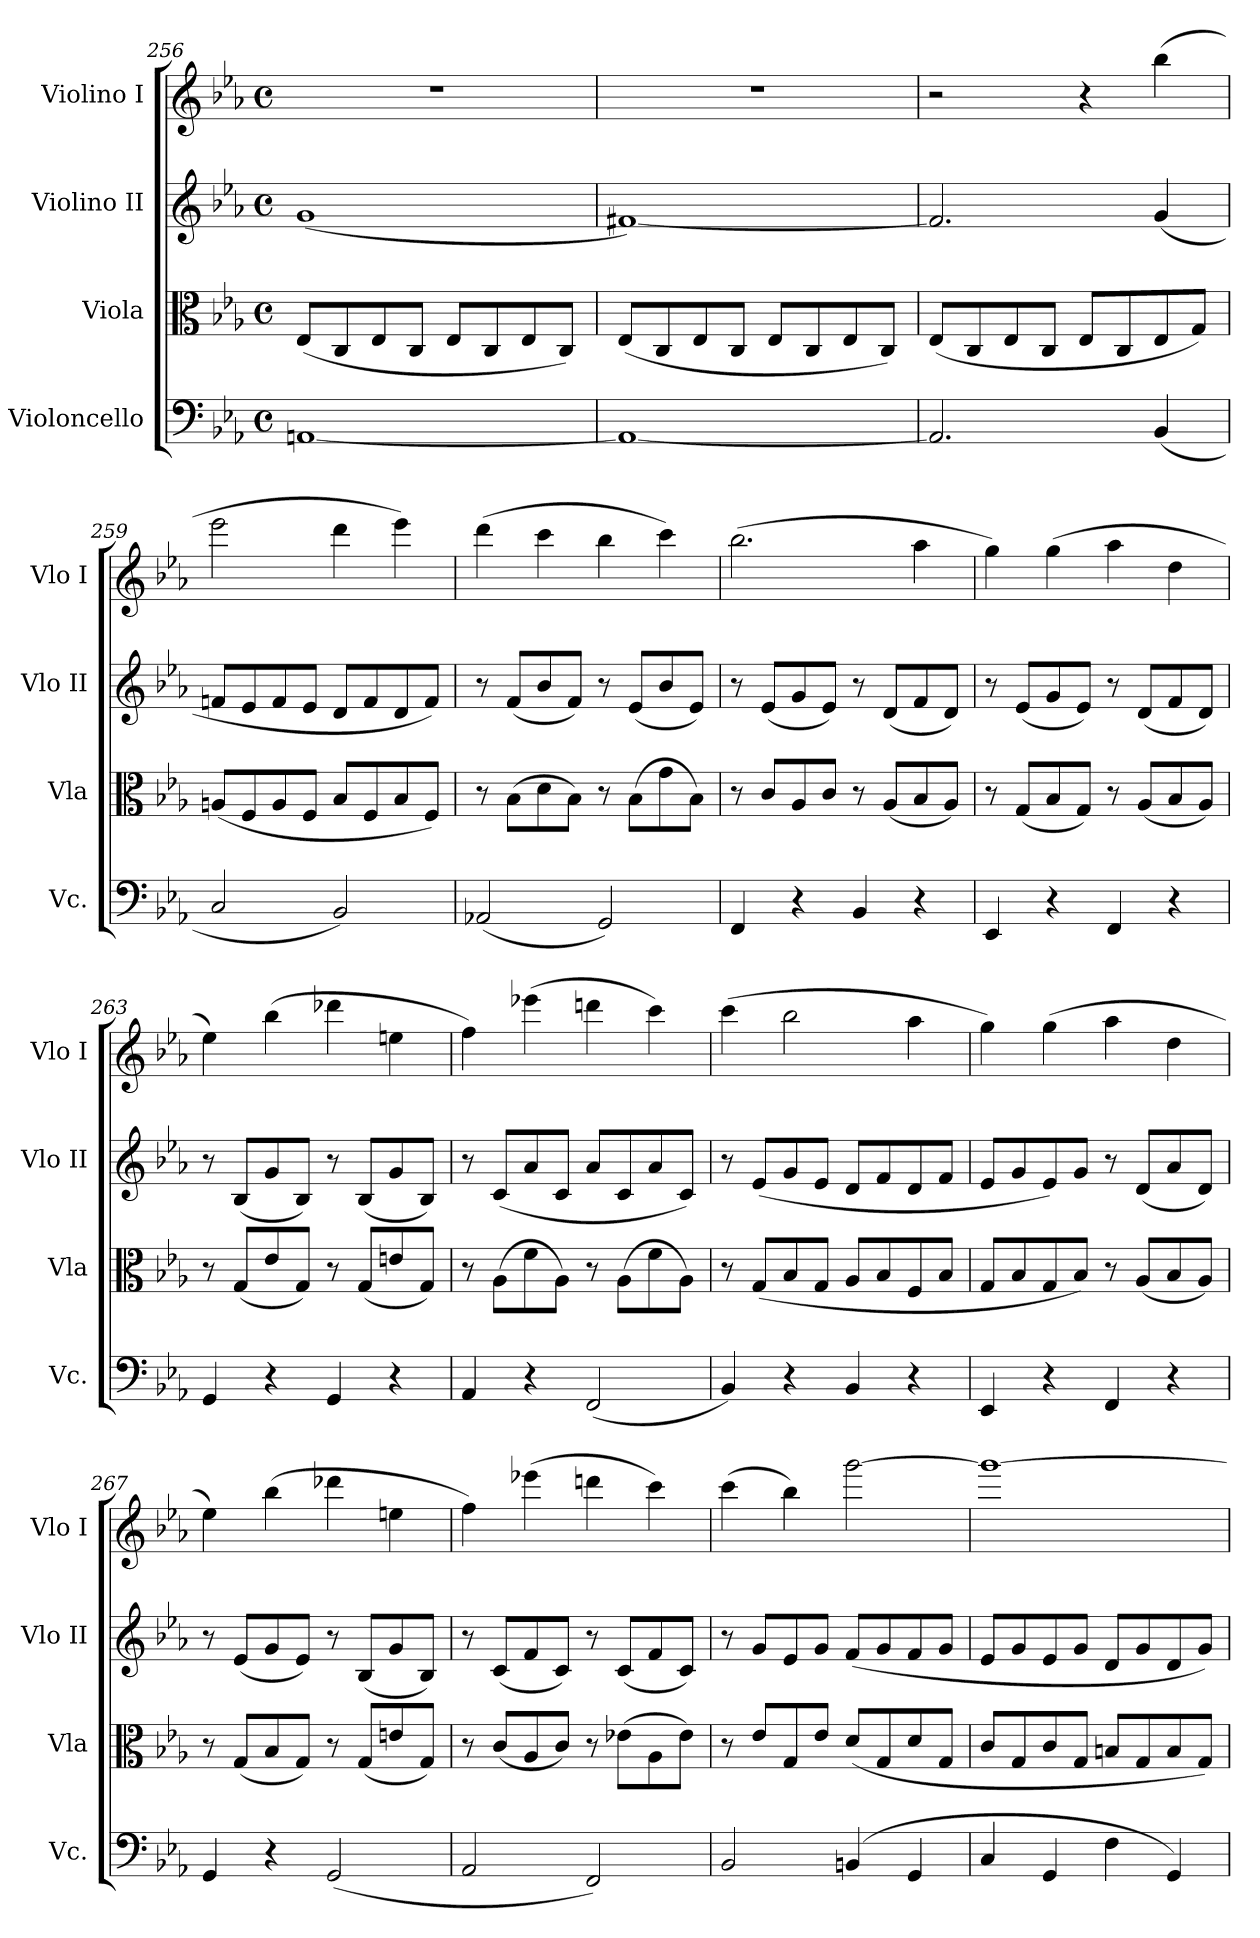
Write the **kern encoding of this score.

**kern	**kern	**kern	**kern
*part4	*part3	*part2	*part1
*staff4	*staff3	*staff2	*staff1
*I"Violoncello	*I"Viola	*I"Violino II	*I"Violino I
*I'Vc.	*I'Vla	*I'Vlo II	*I'Vlo I
*clefF4	*clefC3	*clefG2	*clefG2
*k[b-e-a-]	*k[b-e-a-]	*k[b-e-a-]	*k[b-e-a-]
*M4/4	*M4/4	*M4/4	*M4/4
*met(c)	*met(c)	*met(c)	*met(c)
=256	=256	=256	=256
[1AAn	(8E-/L	(1g	1r
.	8C/	.	.
.	8E-/	.	.
.	8C/J	.	.
.	8E-/L	.	.
.	8C/	.	.
.	8E-/	.	.
.	8C/J)	.	.
!!LO:LB:g=z
=257	=257	=257	=257
1AA_	(8E-/L	[1f#X)	1r
.	8C/	.	.
.	8E-/	.	.
.	8C/J	.	.
.	8E-/L	.	.
.	8C/	.	.
.	8E-/	.	.
.	8C/J)	.	.
=258	=258	=258	=258
2.AA/]	(8E-/L	2.f#/]	2r
.	8C/	.	.
.	8E-/	.	.
.	8C/J	.	.
.	8E-/L	.	4r
.	8C/	.	.
(4BB-/	8E-/	(>4g/	(>4bb-\
.	8G/J)	.	.
=259	=259	=259	=259
2C/	(8An/L	8fn/L	2eee-\
.	8F/	8e-/	.
.	8A/	8f/	.
.	8F/J	8e-/J	.
2BB-/)	8B-/L	8d/L	4ddd\
.	8F/	8f/	.
.	8B-/	8d/	4eee-\)
.	8F/J)	8f/J)	.
=260	=260	=260	=260
(2AA-X/	8r	8r	(>4ddd\
.	(>8B-\L	(8f/L	.
.	8d\	8b-/	4ccc\
.	8B-\J)	8f/J)	.
2GG/)	8r	8r	4bb-\
.	(>8B-\L	(8e-/L	.
.	8g\	8b-/	4ccc\)
.	8B-\J)	8e-/J)	.
=261	=261	=261	=261
4FF/	8r	8r	(>2.bb-\
.	8c/L	(8e-/L	.
4r	8A-/	8g/	.
.	8c/J	8e-/J)	.
4BB-/	8r	8r	.
.	(8A-/L	(8d/L	.
4r	8B-/	8f/	4aa-\
.	8A-/J)	8d/J)	.
=262	=262	=262	=262
4EE-/	8r	8r	4gg\)
.	(8G/L	(8e-/L	.
4r	8B-/	8g/	(>4gg\
.	8G/J)	8e-/J)	.
4FF/	8r	8r	4aa-\
.	(8A-/L	(8d/L	.
4r	8B-/	8f/	4dd\
.	8A-/J)	8d/J)	.
=263	=263	=263	=263
4GG/	8r	8r	4ee-\)
.	(8G/L	(8B-/L	.
4r	8e-/	8g/	(>4bb-\
.	8G/J)	8B-/J)	.
4GG/	8r	8r	4ddd-X\
.	(8G/L	(8B-/L	.
4r	8en/	8g/	4een\
.	8G/J)	8B-/J)	.
!!LO:LB:g=z
=264	=264	=264	=264
4AA-/	8r	8r	4ff\)
.	(>8A-\L	(8c/L	.
4r	8f\	8a-/	(>4eee-X\
.	8A-\J)	8c/J	.
(2FF/	8r	8a-/L	4dddn\
.	(>8A-\L	8c/	.
.	8f\	8a-/	4ccc\)
.	8A-\J)	8c/J)	.
=265	=265	=265	=265
4BB-/)	8r	8r	(>4ccc\
.	(>8G/L	(>8e-/L	.
4r	8B-/	8g/	2bb-\
.	8G/J	8e-/J	.
4BB-/	8A-/L	8d/L	.
.	8B-/	8f/	.
4r	8F/	8d/	4aa-\
.	8B-/J	8f/J	.
=266	=266	=266	=266
4EE-/	8G/L	8e-/L	4gg\)
.	8B-/	8g/	.
4r	8G/	8e-/)	(>4gg\
.	8B-/J)	8g/J	.
4FF/	8r	8r	4aa-\
.	(8A-/L	(8d/L	.
4r	8B-/	8a-/	4dd\
.	8A-/J)	8d/J)	.
=267	=267	=267	=267
4GG/	8r	8r	4ee-\)
.	(8G/L	(8e-/L	.
4r	8B-/	8g/	(>4bb-\
.	8G/J)	8e-/J)	.
(2GG/	8r	8r	4ddd-X\
.	(8G/L	(8B-/L	.
.	8en/	8g/	4een\
.	8G/J)	8B-/J)	.
=268	=268	=268	=268
2AA-/	8r	8r	4ff\)
.	(8c/L	(8c/L	.
.	8A-/	8f/	(>4eee-X\
.	8c/J)	8c/J)	.
2FF/)	8r	8r	4dddn\
.	(>8e-X\L	(8c/L	.
.	8A-\	8f/	4ccc\)
.	8e-\J)	8c/J)	.
=269	=269	=269	=269
2BB-/	8r	8r	(>4ccc\
.	8e-/L	8g/L	.
.	8G/	8e-/	4bb-\)
.	8e-/J	8g/J	.
(>4BBn/	(>8d/L	(>8f/L	[2ggg\
.	8G/	8g/	.
4GG/	8d/	8f/	.
.	8G/J	8g/J	.
=270	=270	=270	=270
4C/	8c/L	8e-/L	1ggg_
.	8G/	8g/	.
4GG/	8c/	8e-/	.
.	8G/J	8g/J	.
4F\	8Bn/L	8d/L	.
.	8G/	8g/	.
4GG/)	8B/	8d/	.
.	8G/J)	8g/J)	.
=	=	=	=
*-	*-	*-	*-
